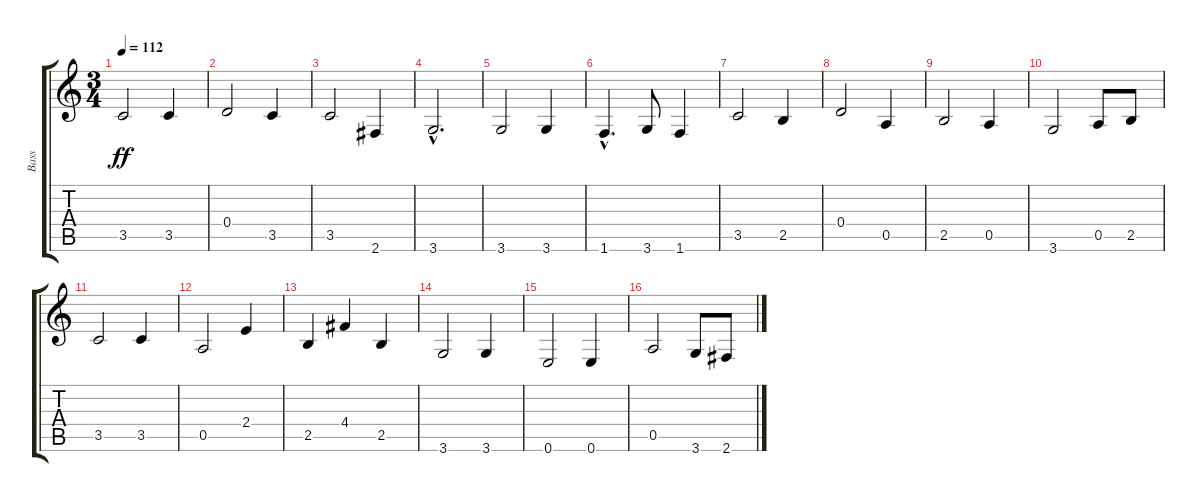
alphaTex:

\track ("Bass" "Bass") {instrument acousticbass}
\staff {score tabs}
\tuning (E4 B3 G3 D3 A2 E2) {hide}
\ts (3 4)
\tempo 112
\clef g2
\ks c
3.5.2{dy ff} 3.5.4 |
0.4.2 3.5.4 |
3.5.2 2.6.4 |
3.6{hac}.2{d} |
3.6.2 3.6.4 |
1.6{hac}.4{d} 3.6.8 1.6.4 |
3.5.2 2.5.4 |
0.4.2 0.5.4 |
2.5.2 0.5.4 |
3.6.2 0.5.8 2.5.8 |
3.5.2 3.5.4 |
0.5.2 2.4.4 |
2.5.4 4.4.4 2.5.4 |
3.6.2 3.6.4 |
0.6.2 0.6.4 |
0.5.2 3.6.8 2.6.8
